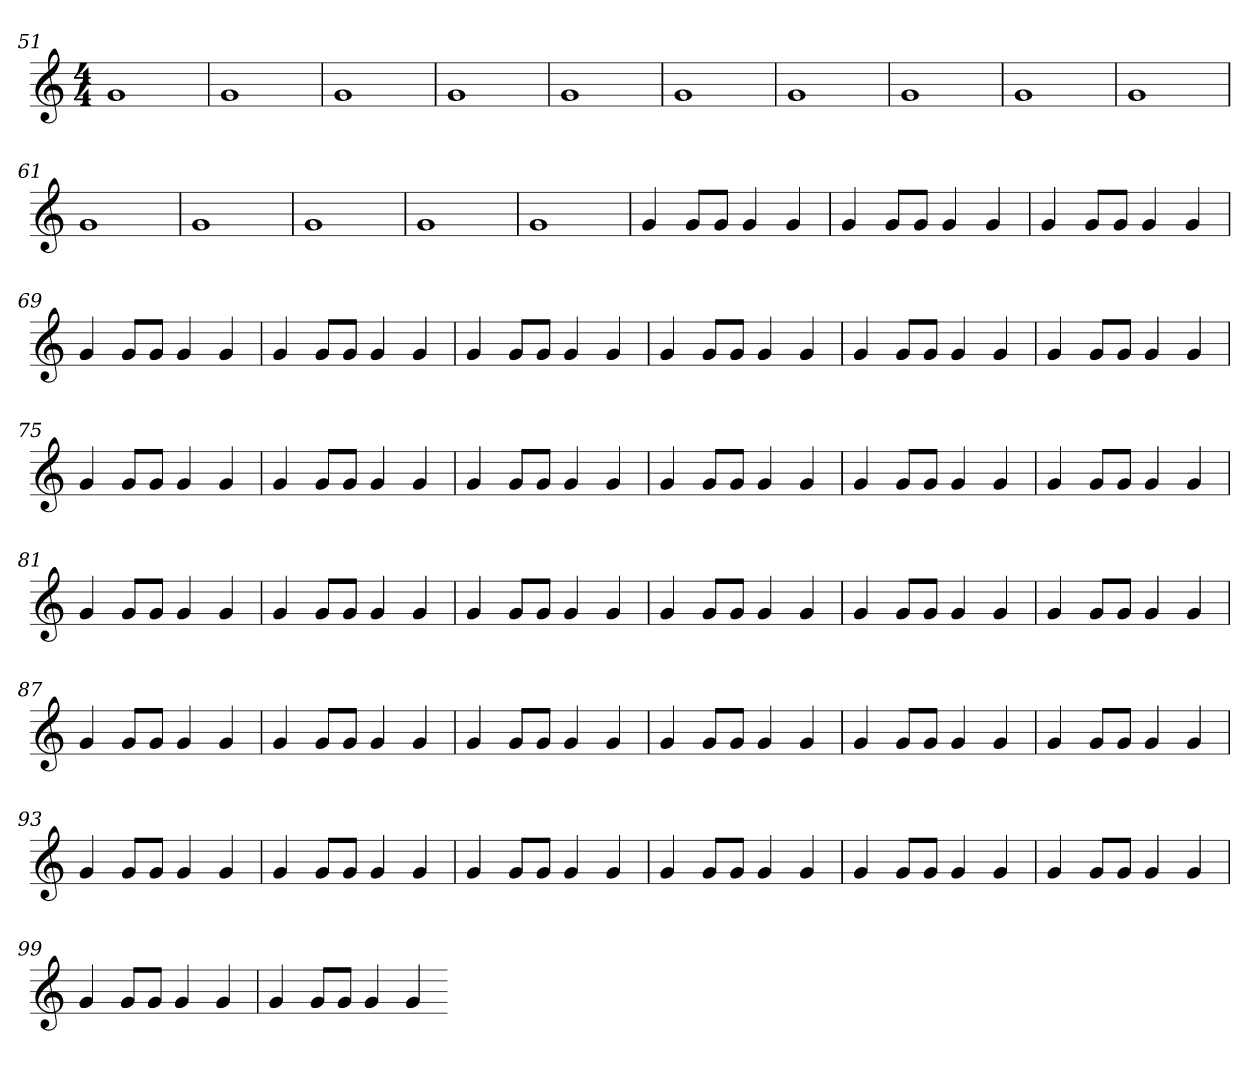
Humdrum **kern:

**kern
*part1
*staff1
*k[]
*M4/4
=51
1g
=52
1g
=53
1g
=54
1g
=55
1g
=56
1g
=57
1g
=58
1g
=59
1g
=60
1g
=61
1g
=62
1g
=63
1g
=64
1g
=65
1g
=66
4g
8g/L
8g/J
4g
4g
=67
4g
8g/L
8g/J
4g
4g
=68
4g
8g/L
8g/J
4g
4g
=69
4g
8g/L
8g/J
4g
4g
=70
4g
8g/L
8g/J
4g
4g
=71
4g
8g/L
8g/J
4g
4g
=72
4g
8g/L
8g/J
4g
4g
=73
4g
8g/L
8g/J
4g
4g
=74
4g
8g/L
8g/J
4g
4g
=75
4g
8g/L
8g/J
4g
4g
=76
4g
8g/L
8g/J
4g
4g
=77
4g
8g/L
8g/J
4g
4g
=78
4g
8g/L
8g/J
4g
4g
=79
4g
8g/L
8g/J
4g
4g
=80
4g
8g/L
8g/J
4g
4g
=81
4g
8g/L
8g/J
4g
4g
=82
4g
8g/L
8g/J
4g
4g
=83
4g
8g/L
8g/J
4g
4g
=84
4g
8g/L
8g/J
4g
4g
=85
4g
8g/L
8g/J
4g
4g
=86
4g
8g/L
8g/J
4g
4g
=87
4g
8g/L
8g/J
4g
4g
=88
4g
8g/L
8g/J
4g
4g
=89
4g
8g/L
8g/J
4g
4g
=90
4g
8g/L
8g/J
4g
4g
=91
4g
8g/L
8g/J
4g
4g
=92
4g
8g/L
8g/J
4g
4g
=93
4g
8g/L
8g/J
4g
4g
=94
4g
8g/L
8g/J
4g
4g
=95
4g
8g/L
8g/J
4g
4g
=96
4g
8g/L
8g/J
4g
4g
=97
4g
8g/L
8g/J
4g
4g
=98
4g
8g/L
8g/J
4g
4g
=99
4g
8g/L
8g/J
4g
4g
=100
4g
8g/L
8g/J
4g
4g
=-
*-
